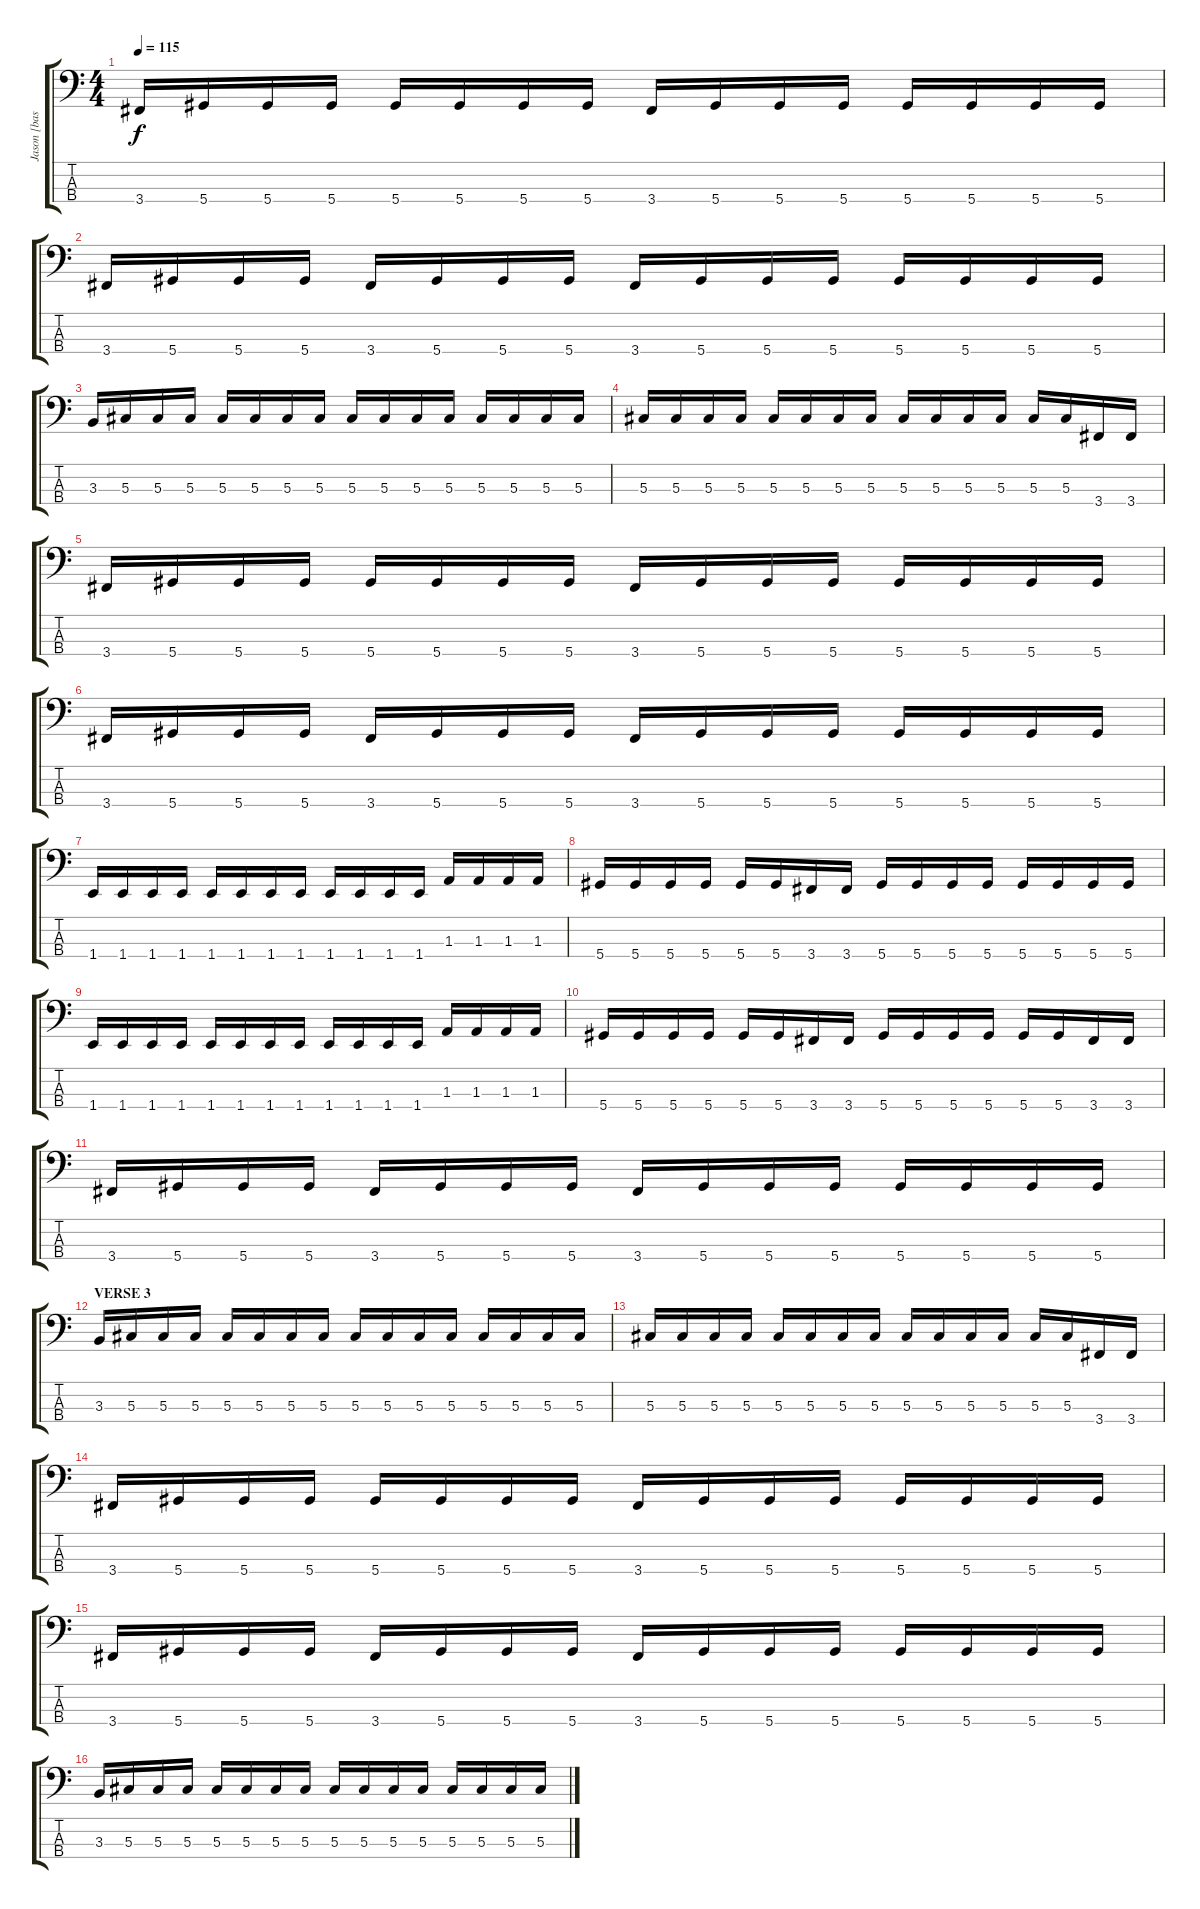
\track ("Jason [bass]" "Jason [bas") {instrument electricbasspick}
\staff {score tabs}
\tuning (Gb2 Db2 Ab1 Eb1) {hide}
\ts (4 4)
\tempo 115
\clef f4
\ks c
3.4.16{dy f} 5.4.16 5.4.16 5.4.16 5.4.16 5.4.16 5.4.16 5.4.16 3.4.16 5.4.16 5.4.16 5.4.16 5.4.16 5.4.16 5.4.16 5.4.16 |
3.4.16 5.4.16 5.4.16 5.4.16 3.4.16 5.4.16 5.4.16 5.4.16 3.4.16 5.4.16 5.4.16 5.4.16 5.4.16 5.4.16 5.4.16 5.4.16 |
3.3.16 5.3.16 5.3.16 5.3.16 5.3.16 5.3.16 5.3.16 5.3.16 5.3.16 5.3.16 5.3.16 5.3.16 5.3.16 5.3.16 5.3.16 5.3.16 |
5.3.16 5.3.16 5.3.16 5.3.16 5.3.16 5.3.16 5.3.16 5.3.16 5.3.16 5.3.16 5.3.16 5.3.16 5.3.16 5.3.16 3.4.16 3.4.16 |
3.4.16 5.4.16 5.4.16 5.4.16 5.4.16 5.4.16 5.4.16 5.4.16 3.4.16 5.4.16 5.4.16 5.4.16 5.4.16 5.4.16 5.4.16 5.4.16 |
3.4.16 5.4.16 5.4.16 5.4.16 3.4.16 5.4.16 5.4.16 5.4.16 3.4.16 5.4.16 5.4.16 5.4.16 5.4.16 5.4.16 5.4.16 5.4.16 |
1.4.16 1.4.16 1.4.16 1.4.16 1.4.16 1.4.16 1.4.16 1.4.16 1.4.16 1.4.16 1.4.16 1.4.16 1.3.16 1.3.16 1.3.16 1.3.16 |
5.4.16 5.4.16 5.4.16 5.4.16 5.4.16 5.4.16 3.4.16 3.4.16 5.4.16 5.4.16 5.4.16 5.4.16 5.4.16 5.4.16 5.4.16 5.4.16 |
1.4.16 1.4.16 1.4.16 1.4.16 1.4.16 1.4.16 1.4.16 1.4.16 1.4.16 1.4.16 1.4.16 1.4.16 1.3.16 1.3.16 1.3.16 1.3.16 |
5.4.16 5.4.16 5.4.16 5.4.16 5.4.16 5.4.16 3.4.16 3.4.16 5.4.16 5.4.16 5.4.16 5.4.16 5.4.16 5.4.16 3.4.16 3.4.16 |
3.4.16 5.4.16 5.4.16 5.4.16 3.4.16 5.4.16 5.4.16 5.4.16 3.4.16 5.4.16 5.4.16 5.4.16 5.4.16 5.4.16 5.4.16 5.4.16 |
\section ("" "VERSE 3")
3.3.16 5.3.16 5.3.16 5.3.16 5.3.16 5.3.16 5.3.16 5.3.16 5.3.16 5.3.16 5.3.16 5.3.16 5.3.16 5.3.16 5.3.16 5.3.16 |
5.3.16 5.3.16 5.3.16 5.3.16 5.3.16 5.3.16 5.3.16 5.3.16 5.3.16 5.3.16 5.3.16 5.3.16 5.3.16 5.3.16 3.4.16 3.4.16 |
3.4.16 5.4.16 5.4.16 5.4.16 5.4.16 5.4.16 5.4.16 5.4.16 3.4.16 5.4.16 5.4.16 5.4.16 5.4.16 5.4.16 5.4.16 5.4.16 |
3.4.16 5.4.16 5.4.16 5.4.16 3.4.16 5.4.16 5.4.16 5.4.16 3.4.16 5.4.16 5.4.16 5.4.16 5.4.16 5.4.16 5.4.16 5.4.16 |
3.3.16 5.3.16 5.3.16 5.3.16 5.3.16 5.3.16 5.3.16 5.3.16 5.3.16 5.3.16 5.3.16 5.3.16 5.3.16 5.3.16 5.3.16 5.3.16
